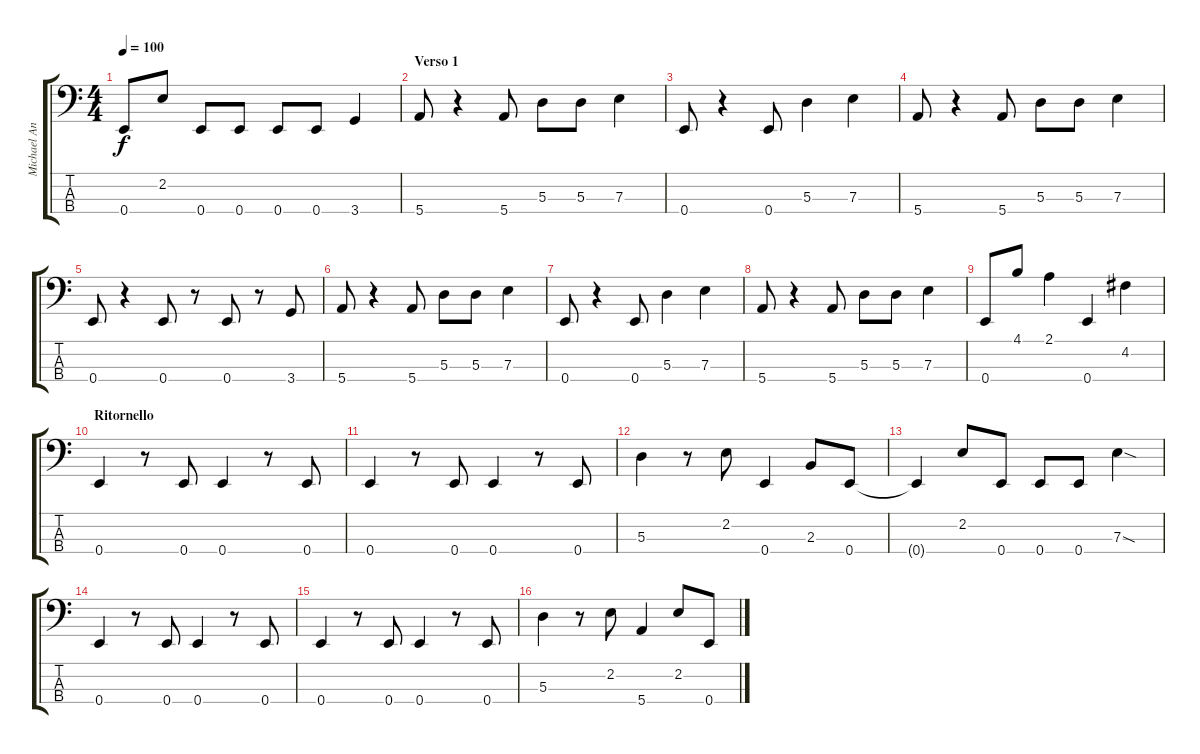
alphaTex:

\track ("Michael Antony" "Michael An") {instrument electricbasspick}
\staff {score tabs}
\tuning (G2 D2 A1 E1) {hide}
\ts (4 4)
\tempo 100
\clef f4
\ks c
0.4{t}.8{dy f} 2.2.8 0.4.8 0.4.8 0.4.8 0.4.8 3.4.4 |
\section ("" "Verso 1")
5.4.8 r.4 5.4.8 5.3.8 5.3.8 7.3.4 |
0.4.8 r.4 0.4.8 5.3.4 7.3.4 |
5.4.8 r.4 5.4.8 5.3.8 5.3.8 7.3.4 |
0.4.8 r.4 0.4.8 r.8 0.4.8 r.8 3.4.8 |
5.4.8 r.4 5.4.8 5.3.8 5.3.8 7.3.4 |
0.4.8 r.4 0.4.8 5.3.4 7.3.4 |
5.4.8 r.4 5.4.8 5.3.8 5.3.8 7.3.4 |
0.4.8 4.1.8 2.1.4 0.4.4 4.2.4 |
\section ("" "Ritornello")
0.4.4 r.8 0.4.8 0.4.4 r.8 0.4.8 |
0.4.4 r.8 0.4.8 0.4.4 r.8 0.4.8 |
5.3.4 r.8 2.2.8 0.4.4 2.3.8 0.4.8 |
0.4{t}.4 2.2.8 0.4.8 0.4.8 0.4.8 7.3{sod}.4 |
0.4.4 r.8 0.4.8 0.4.4 r.8 0.4.8 |
0.4.4 r.8 0.4.8 0.4.4 r.8 0.4.8 |
5.3.4 r.8 2.2.8 5.4.4 2.2.8 0.4.8
